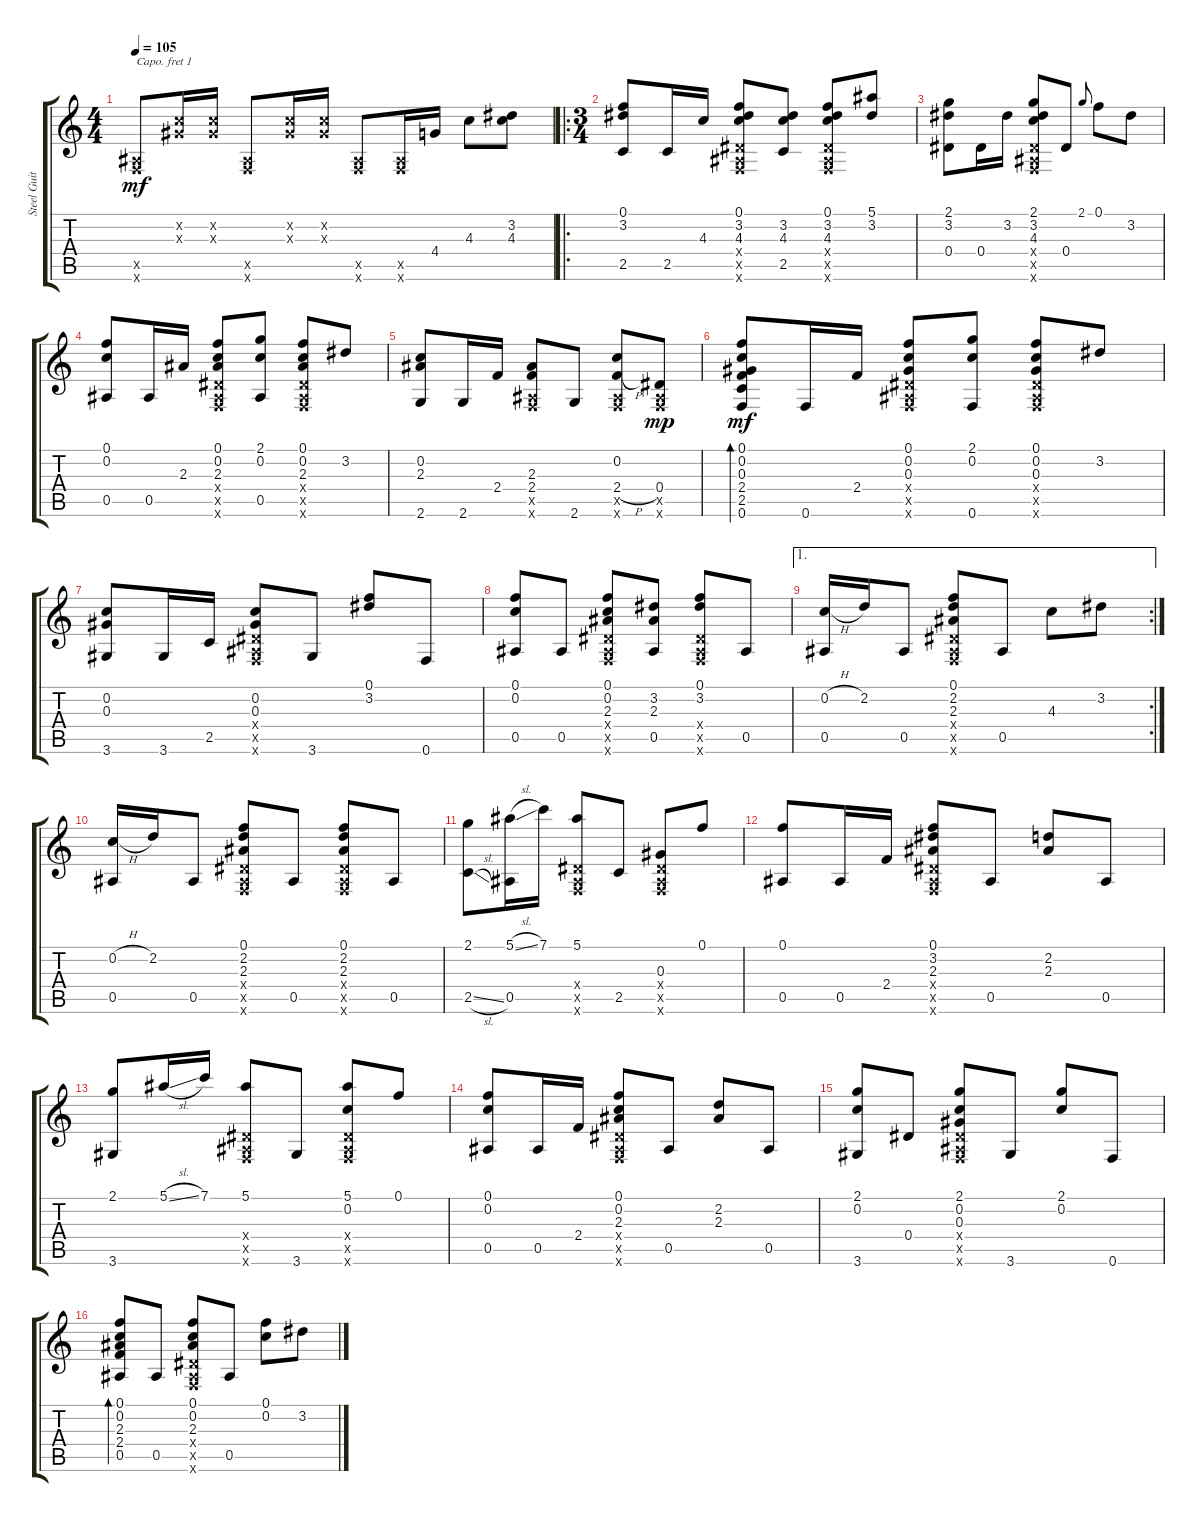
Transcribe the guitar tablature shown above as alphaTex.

\track ("Steel Guitar" "Steel Guit") {instrument acousticguitarsteel}
\staff {score tabs}
\capo 1
\tuning (E4 B3 G3 D3 A2 E2) {hide}
\ts (4 4)
\tempo 105
\clef g2
\ks c
(0.5{x} 0.6{x}).8{dy mf instrument acousticguitarsteel} (0.2{x} 0.3{x}).16 (0.2{x} 0.3{x}).16 (0.5{x} 0.6{x}).8 (0.2{x} 0.3{x}).16 (0.2{x} 0.3{x}).16 (0.5{x} 0.6{x}).8 (0.5{x} 0.6{x}).16 4.4.16 4.3.8 (3.2 4.3).8 |
\ro
\ts (3 4)
(0.1 3.2 2.5).8 2.5.16 4.3.16 (0.1 3.2 4.3 0.4{x} 0.5{x} 0.6{x}).8 (3.2 4.3 2.5).8 (0.1 3.2 4.3 0.4{x} 0.5{x} 0.6{x}).8 (5.1 3.2).8 |
(2.1 3.2 0.4).8 0.4.16 3.2.16 (2.1 3.2 4.3 0.4{x} 0.5{x} 0.6{x}).8 0.4.8 2.1.8{gr onbeat} 0.1.8 3.2.8 |
(0.1 0.2 0.5).8 0.5.16 2.3.16 (0.1 0.2 2.3 0.4{x} 0.5{x} 0.6{x}).8 (2.1 0.2 0.5).8 (0.1 0.2 2.3 0.4{x} 0.5{x} 0.6{x}).8 3.2.8 |
(0.2 2.3 2.6).8 2.6.16 2.4.16 (2.3 2.4 0.5{x} 0.6{x}).8 2.6.8 (0.2 2.4{h} 0.5{x} 0.6{x}).8 (0.4 0.5{x} 0.6{x}).8{dy mp} |
(0.1 0.2 0.3 2.4 2.5 0.6).8{bd 60 dy mf} 0.6.16 2.4.16 (0.1 0.2 0.3 0.4{x} 0.5{x} 0.6{x}).8 (2.1 0.2 0.6).8 (0.1 0.2 0.3 0.4{x} 0.5{x} 0.6{x}).8 3.2.8 |
(0.2 0.3 3.6).8 3.6.16 2.5.16 (0.2 0.3 0.4{x} 0.5{x} 0.6{x}).8 3.6.8 (0.1 3.2).8 0.6.8 |
(0.1 0.2 0.5).8 0.5.8 (0.1 0.2 2.3 0.4{x} 0.5{x} 0.6{x}).8 (3.2 2.3 0.5).8 (0.1 3.2 0.4{x} 0.5{x} 0.6{x}).8 0.5.8 |
\ae 1
\rc 2
(0.2{h} 0.5).16 2.2.16 0.5.8 (0.1 2.2 2.3 0.4{x} 0.5{x} 0.6{x}).8 0.5.8 4.3.8 3.2.8 |
(0.2{h} 0.5).16 2.2.16 0.5.8 (0.1 2.2 2.3 0.4{x} 0.5{x} 0.6{x}).8 0.5.8 (0.1 2.2 2.3 0.4{x} 0.5{x} 0.6{x}).8 0.5.8 |
(2.1 2.5{sl}).8 (5.1{sl} 0.5).16 7.1.16 (5.1 0.4{x} 0.5{x} 0.6{x}).8 2.5.8 (0.3 0.4{x} 0.5{x} 0.6{x}).8 0.1.8 |
(0.1 0.5).8 0.5.16 2.4.16 (0.1 3.2 2.3 0.4{x} 0.5{x} 0.6{x}).8 0.5.8 (2.2 2.3).8 0.5.8 |
(2.1 3.6).8 5.1{sl}.16 7.1.16 (5.1 0.4{x} 0.5{x} 0.6{x}).8 3.6.8 (5.1 0.2 0.4{x} 0.5{x} 0.6{x}).8 0.1.8 |
(0.1 0.2 0.5).8 0.5.16 2.4.16 (0.1 0.2 2.3 0.4{x} 0.5{x} 0.6{x}).8 0.5.8 (2.2 2.3).8 0.5.8 |
(2.1 0.2 3.6).8 0.4.8 (2.1 0.2 0.3 0.4{x} 0.5{x} 0.6{x}).8 3.6.8 (2.1 0.2).8 0.6.8 |
(0.1 0.2 2.3 2.4 0.5).8{bd 60} 0.5.8 (0.1 0.2 2.3 0.4{x} 0.5{x} 0.6{x}).8 0.5.8 (0.1 0.2).8 3.2.8
